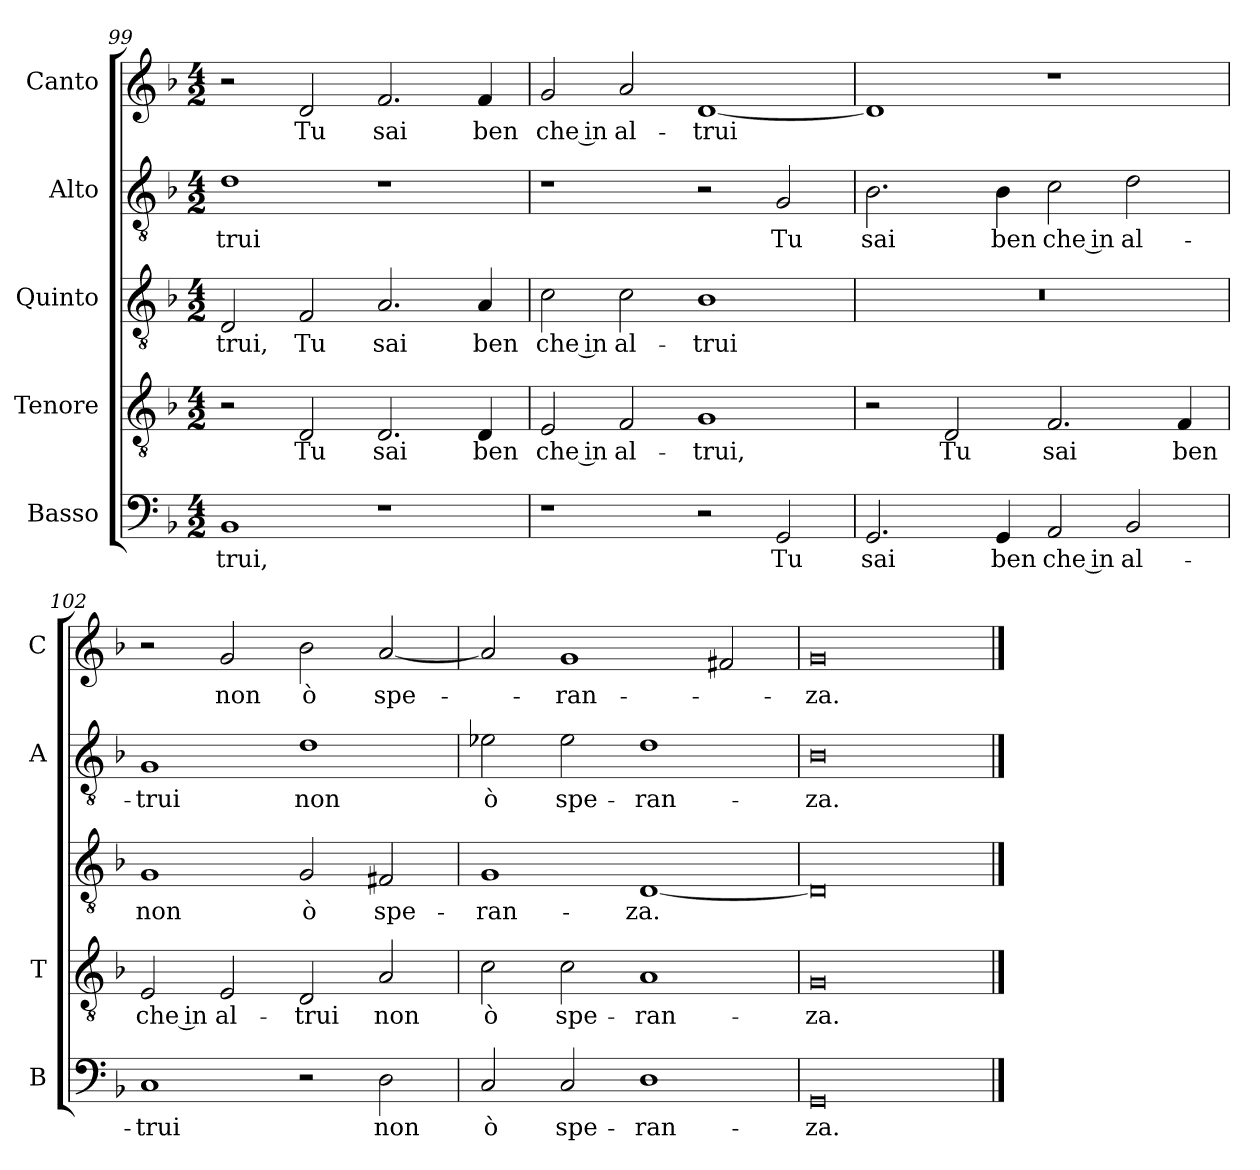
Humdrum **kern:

**kern	**text	**kern	**text	**kern	**text	**kern	**text	**kern	**text
*part5	*part5	*part4	*part4	*part3	*part3	*part2	*part2	*part1	*part1
*staff5	*staff5	*staff4	*staff4	*staff3	*staff3	*staff2	*staff2	*staff1	*staff1
*I"Basso	*	*I"Tenore	*	*I"Quinto	*	*I"Alto	*	*I"Canto	*
*I'B	*	*I'T	*	*	*	*I'A	*	*I'C	*
!!LO:LB:g=z
*clefF4	*	*clefGv2	*	*clefGv2	*	*clefGv2	*	*clefG2	*
*k[b-]	*	*k[b-]	*	*k[b-]	*	*k[b-]	*	*k[b-]	*
*F:	*	*F:	*	*F:	*	*F:	*	*F:	*
*M4/2	*	*M4/2	*	*M4/2	*	*M4/2	*	*M4/2	*
=99	=99	=99	=99	=99	=99	=99	=99	=99	=99
!	!LO:LY:b	!	!	!	!LO:LY:b	!	!LO:LY:b	!	!
1BB-	-trui,	2r	.	2D/	-trui,	1d	-trui	2r	.
!	!	!	!LO:LY:b	!	!LO:LY:b	!	!	!	!LO:LY:b
.	.	2D/	Tu	2F/	Tu	.	.	2d/	Tu
!	!	!	!LO:LY:b	!	!LO:LY:b	!	!	!	!LO:LY:b
1r	.	2.D/	sai	2.A/	sai	1r	.	2.f/	sai
!	!	!	!LO:LY:b	!	!LO:LY:b	!	!	!	!LO:LY:b
.	.	4D/	ben	4A/	ben	.	.	4f/	ben
=100	=100	=100	=100	=100	=100	=100	=100	=100	=100
!	!	!	!LO:LY:b	!	!LO:LY:b	!	!	!	!LO:LY:b
1r	.	2E/	che in	2c\	che in	1r	.	2g/	che in
!	!	!	!LO:LY:b	!	!LO:LY:b	!	!	!	!LO:LY:b
.	.	2F/	al-	2c\	al-	.	.	2a/	al-
!	!	!	!LO:LY:b	!	!LO:LY:b	!	!	!	!LO:LY:b
2r	.	1G	-trui,	1B-	-trui	2r	.	[1d	-trui
!	!LO:LY:b	!	!	!	!	!	!LO:LY:b	!	!
2GG/	Tu	.	.	.	.	2G/	Tu	.	.
=101	=101	=101	=101	=101	=101	=101	=101	=101	=101
!	!LO:LY:b	!	!	!	!	!	!LO:LY:b	!	!
2.GG/	sai	2r	.	0r	.	2.B-\	sai	1d]	.
!	!	!	!LO:LY:b	!	!	!	!	!	!
.	.	2D/	Tu	.	.	.	.	.	.
!	!LO:LY:b	!	!	!	!	!	!LO:LY:b	!	!
4GG/	ben	.	.	.	.	4B-\	ben	.	.
!	!LO:LY:b	!	!LO:LY:b	!	!	!	!LO:LY:b	!	!
2AA/	che in	2.F/	sai	.	.	2c\	che in	1r	.
!	!LO:LY:b	!	!	!	!	!	!LO:LY:b	!	!
2BB-/	al-	.	.	.	.	2d\	al-	.	.
!	!	!	!LO:LY:b	!	!	!	!	!	!
.	.	4F/	ben	.	.	.	.	.	.
=102	=102	=102	=102	=102	=102	=102	=102	=102	=102
!	!LO:LY:b	!	!LO:LY:b	!	!LO:LY:b	!	!LO:LY:b	!	!
1C	-trui	2E/	che in	1G	non	1G	-trui	2r	.
!	!	!	!LO:LY:b	!	!	!	!	!	!LO:LY:b
.	.	2E/	al-	.	.	.	.	2g/	non
!	!	!	!LO:LY:b	!	!LO:LY:b	!	!LO:LY:b	!	!LO:LY:b
2r	.	2D/	-trui	2G/	ò	1d	non	2b-\	ò
!	!LO:LY:b	!	!LO:LY:b	!	!LO:LY:b	!	!	!	!LO:LY:b
2D\	non	2A/	non	2F#X/	spe-	.	.	[2a/	spe-
=103	=103	=103	=103	=103	=103	=103	=103	=103	=103
!	!LO:LY:b	!	!LO:LY:b	!	!LO:LY:b	!	!LO:LY:b	!	!
2C/	ò	2c\	ò	1G	-ran-	2e-X\	ò	2a/]	.
!	!LO:LY:b	!	!LO:LY:b	!	!	!	!LO:LY:b	!	!LO:LY:b
2C/	spe-	2c\	spe-	.	.	2e-\	spe-	1g	-ran-
!	!LO:LY:b	!	!LO:LY:b	!	!LO:LY:b	!	!LO:LY:b	!	!
1D	-ran-	1A	-ran-	[1D	-za.	1d	-ran-	.	.
.	.	.	.	.	.	.	.	2f#X/	.
=104	=104	=104	=104	=104	=104	=104	=104	=104	=104
!	!LO:LY:b	!	!LO:LY:b	!	!	!	!LO:LY:b	!	!LO:LY:b
0GG	-za.	0G	-za.	0D]	.	0B-	-za.	0g	-za.
==	==	==	==	==	==	==	==	==	==
*-	*-	*-	*-	*-	*-	*-	*-	*-	*-
